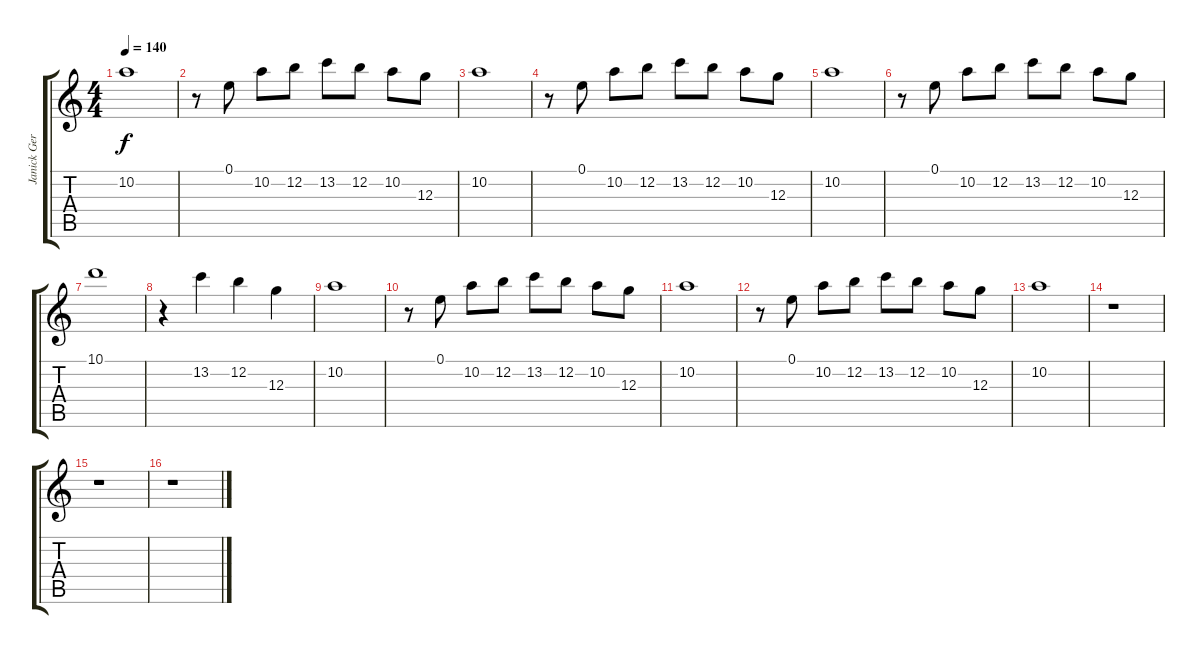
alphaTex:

\track ("Janick Gers (Guitar Clean)" "Janick Ger") {instrument electricguitarclean}
\staff {score tabs}
\tuning (E4 B3 G3 D3 A2 E2) {hide}
\ts (4 4)
\tempo 140
\clef g2
\ks c
10.2.1{dy f} |
r.8 0.1.8 10.2.8 12.2.8 13.2.8 12.2.8 10.2.8 12.3.8 |
10.2.1 |
r.8 0.1.8 10.2.8 12.2.8 13.2.8 12.2.8 10.2.8 12.3.8 |
10.2.1 |
r.8 0.1.8 10.2.8 12.2.8 13.2.8 12.2.8 10.2.8 12.3.8 |
10.1.1 |
r.4 13.2.4 12.2.4 12.3.4 |
10.2.1 |
r.8 0.1.8 10.2.8 12.2.8 13.2.8 12.2.8 10.2.8 12.3.8 |
10.2.1 |
r.8 0.1.8 10.2.8 12.2.8 13.2.8 12.2.8 10.2.8 12.3.8 |
10.2.1 |
r.1 |
r.1 |
r.1
